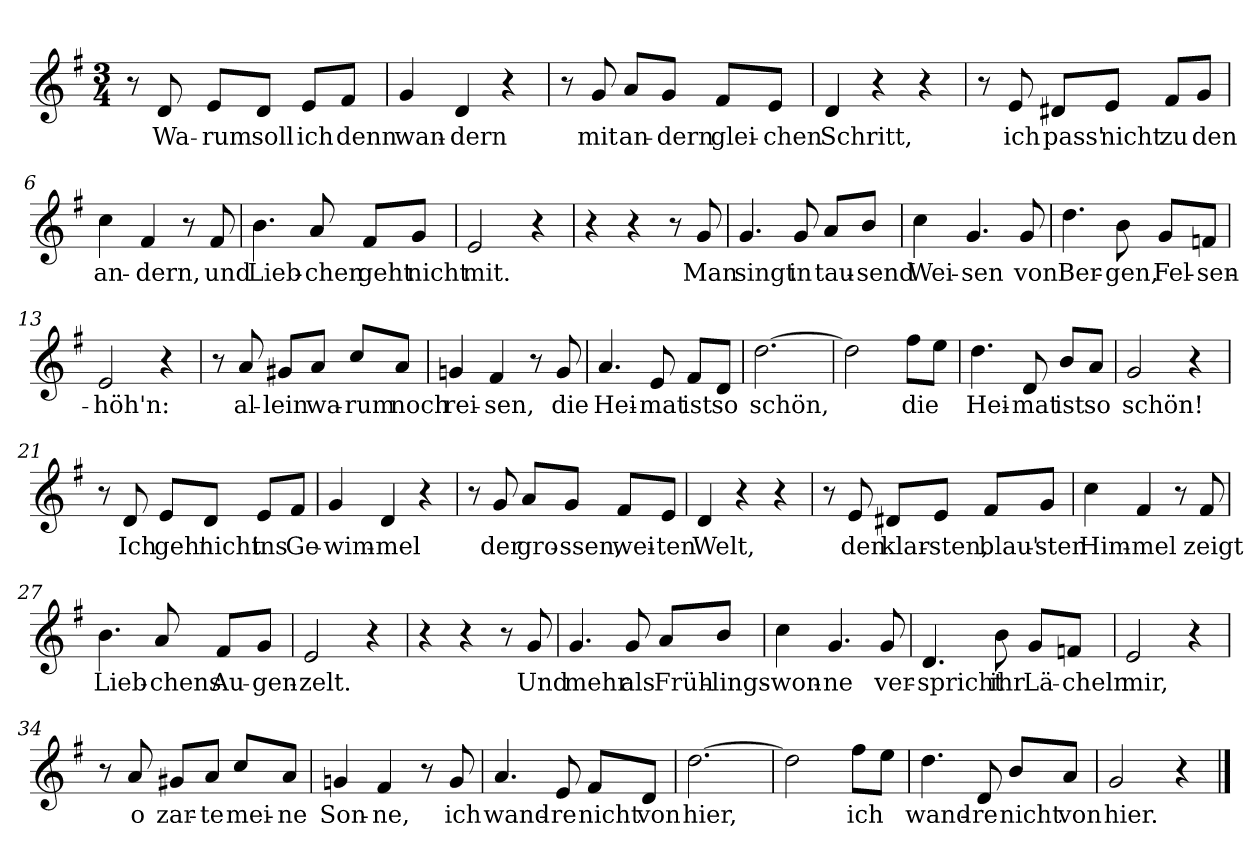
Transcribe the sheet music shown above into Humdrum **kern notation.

**kern	**text
*part1	*part1
*staff1	*staff1
*clefG2	*
*k[f#]	*
*M3/4	*
=1	=1
8r	.
!	!LO:LY:b
8d/	Wa-
!	!LO:LY:b
8e/L	-rum
!	!LO:LY:b
8d/J	soll
!	!LO:LY:b
8e/L	ich
!	!LO:LY:b
8f#/J	denn
=2	=2
!	!LO:LY:b
4g/	wan-
!	!LO:LY:b
4d/	-dern
4r	.
=3	=3
8r	.
!	!LO:LY:b
8g/	mit
!	!LO:LY:b
8a/L	an-
!	!LO:LY:b
8g/J	-dern
!	!LO:LY:b
8f#/L	glei-
!	!LO:LY:b
8e/J	-chen
=4	=4
!	!LO:LY:b
4d/	Schritt,
4r	.
4r	.
=5	=5
8r	.
!	!LO:LY:b
8e/	ich
!	!LO:LY:b
8d#X/L	pass'
!	!LO:LY:b
8e/J	nicht
!	!LO:LY:b
8f#/L	zu
!	!LO:LY:b
8g/J	den
=6	=6
!	!LO:LY:b
4cc\	an-
!	!LO:LY:b
4f#/	-dern,
8r	.
!	!LO:LY:b
8f#/	und
!!LO:LB:g=z
=7	=7
!	!LO:LY:b
4.b\	Lieb-
!	!LO:LY:b
8a/	-chen
!	!LO:LY:b
8f#/L	geht
!	!LO:LY:b
8g/J	nicht
=8	=8
!	!LO:LY:b
2e/	mit.
4r	.
=9	=9
4r	.
4r	.
8r	.
!	!LO:LY:b
8g/	Man
=10	=10
!	!LO:LY:b
4.g/	singt
!	!LO:LY:b
8g/	in
!	!LO:LY:b
8a/L	tau-
!	!LO:LY:b
8b/J	-send
=11	=11
!	!LO:LY:b
4cc\	Wei-
!	!LO:LY:b
4.g/	-sen
!	!LO:LY:b
8g/	von
=12	=12
!	!LO:LY:b
4.dd\	Ber-
!	!LO:LY:b
8b\	-gen,
!	!LO:LY:b
8g/L	Fel-
!	!LO:LY:b
8fn/J	-sen-
=13	=13
!	!LO:LY:b
2e/	-höh'n:
4r	.
!!LO:LB:g=z
=14	=14
8r	.
!	!LO:LY:b
8a/	al-
!	!LO:LY:b
8g#X/L	-lein
!	!LO:LY:b
8a/J	wa-
!	!LO:LY:b
8cc/L	-rum
!	!LO:LY:b
8a/J	noch
=15	=15
!	!LO:LY:b
4gn/	rei-
!	!LO:LY:b
4f#/	-sen,
8r	.
!	!LO:LY:b
8g/	die
=16	=16
!	!LO:LY:b
4.a/	Hei-
!	!LO:LY:b
8e/	-mat
!	!LO:LY:b
8f#/L	ist
!	!LO:LY:b
8d/J	so
=17	=17
!	!LO:LY:b
[2.dd\	schön,
=18	=18
2dd\]	.
!	!LO:LY:b
8ff#\L	die
8ee\J	.
=19	=19
!	!LO:LY:b
4.dd\	Hei-
!	!LO:LY:b
8d/	-mat
!	!LO:LY:b
8b/L	ist
!	!LO:LY:b
8a/J	so
=20	=20
!	!LO:LY:b
2g/	schön!
4r	.
=21	=21
8r	.
!	!LO:LY:b
8d/	Ich
!	!LO:LY:b
8e/L	geh'
!	!LO:LY:b
8d/J	nicht
!	!LO:LY:b
8e/L	ins
!	!LO:LY:b
8f#/J	Ge-
!!LO:LB:g=z
=22	=22
!	!LO:LY:b
4g/	-wim-
!	!LO:LY:b
4d/	-mel
4r	.
=23	=23
8r	.
!	!LO:LY:b
8g/	der
!	!LO:LY:b
8a/L	gro-
!	!LO:LY:b
8g/J	-ssen,
!	!LO:LY:b
8f#/L	wei-
!	!LO:LY:b
8e/J	-ten
=24	=24
!	!LO:LY:b
4d/	Welt,
4r	.
4r	.
=25	=25
8r	.
!	!LO:LY:b
8e/	den
!	!LO:LY:b
8d#X/L	klar-
!	!LO:LY:b
8e/J	-sten,
!	!LO:LY:b
8f#/L	blau'-
!	!LO:LY:b
8g/J	-sten
=26	=26
!	!LO:LY:b
4cc\	Him-
!	!LO:LY:b
4f#/	-mel
8r	.
!	!LO:LY:b
8f#/	zeigt
=27	=27
!	!LO:LY:b
4.b\	Lieb-
!	!LO:LY:b
8a/	-chens
!	!LO:LY:b
8f#/L	Au-
!	!LO:LY:b
8g/J	-gen-
=28	=28
!	!LO:LY:b
2e/	-zelt.
4r	.
!!LO:LB:g=z
=29	=29
4r	.
4r	.
8r	.
!	!LO:LY:b
8g/	Und
=30	=30
!	!LO:LY:b
4.g/	mehr
!	!LO:LY:b
8g/	als
!	!LO:LY:b
8a/L	Früh-
!	!LO:LY:b
8b/J	-lings-
=31	=31
!	!LO:LY:b
4cc\	-won-
!	!LO:LY:b
4.g/	-ne
!	!LO:LY:b
8g/	ver-
=32	=32
!	!LO:LY:b
4.d/	spricht
!	!LO:LY:b
8b\	ihr
!	!LO:LY:b
8g/L	Lä-
!	!LO:LY:b
8fn/J	-cheln
=33	=33
!	!LO:LY:b
2e/	mir,
4r	.
=34	=34
8r	.
!	!LO:LY:b
8a/	o
!	!LO:LY:b
8g#X/L	zar-
!	!LO:LY:b
8a/J	-te
!	!LO:LY:b
8cc/L	mei-
!	!LO:LY:b
8a/J	-ne
=35	=35
!	!LO:LY:b
4gn/	Son-
!	!LO:LY:b
4f#/	-ne,
8r	.
!	!LO:LY:b
8g/	ich
!!LO:LB:g=z
=36	=36
!	!LO:LY:b
4.a/	wand-
!	!LO:LY:b
8e/	-re
!	!LO:LY:b
8f#/L	nicht
!	!LO:LY:b
8d/J	von
=37	=37
!	!LO:LY:b
[2.dd\	hier,
=38	=38
2dd\]	.
!	!LO:LY:b
8ff#\L	ich
8ee\J	.
=39	=39
!	!LO:LY:b
4.dd\	wand-
!	!LO:LY:b
8d/	-re
!	!LO:LY:b
8b/L	nicht
!	!LO:LY:b
8a/J	von
=40	=40
!	!LO:LY:b
2g/	hier.
4r	.
==	==
*-	*-
